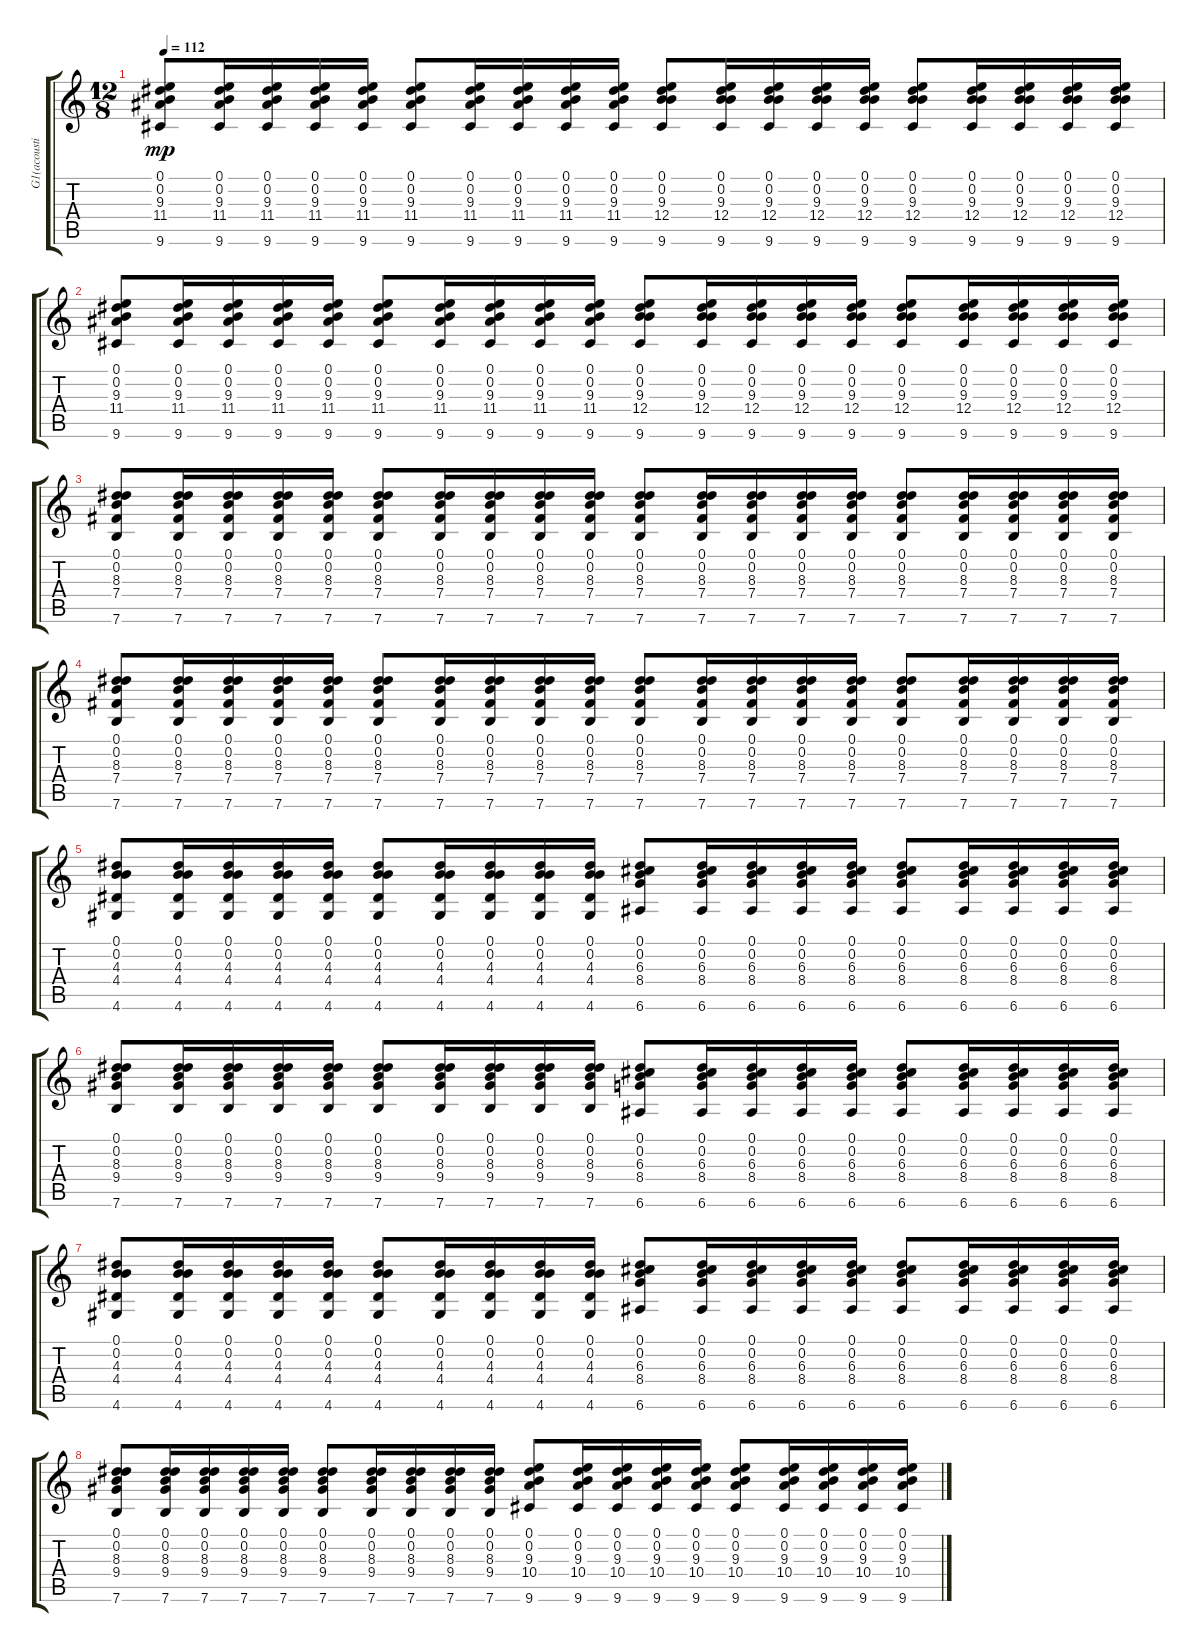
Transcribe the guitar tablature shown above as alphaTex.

\track ("G1(acoustic)" "G1(acousti") {instrument acousticguitarsteel}
\staff {score tabs}
\tuning (Eb4 B3 G3 B2 A2 E2) {hide}
\ts (12 8)
\tempo 112
\clef g2
\ks c
(0.1 0.2 9.3 11.4 9.6).8{dy mp} (0.1 0.2 9.3 11.4 9.6).16 (0.1 0.2 9.3 11.4 9.6).16 (0.1 0.2 9.3 11.4 9.6).16 (0.1 0.2 9.3 11.4 9.6).16 (0.1 0.2 9.3 11.4 9.6).8 (0.1 0.2 9.3 11.4 9.6).16 (0.1 0.2 9.3 11.4 9.6).16 (0.1 0.2 9.3 11.4 9.6).16 (0.1 0.2 9.3 11.4 9.6).16 (0.1 0.2 9.3 12.4 9.6).8 (0.1 0.2 9.3 12.4 9.6).16 (0.1 0.2 9.3 12.4 9.6).16 (0.1 0.2 9.3 12.4 9.6).16 (0.1 0.2 9.3 12.4 9.6).16 (0.1 0.2 9.3 12.4 9.6).8 (0.1 0.2 9.3 12.4 9.6).16 (0.1 0.2 9.3 12.4 9.6).16 (0.1 0.2 9.3 12.4 9.6).16 (0.1 0.2 9.3 12.4 9.6).16 |
(0.1 0.2 9.3 11.4 9.6).8 (0.1 0.2 9.3 11.4 9.6).16 (0.1 0.2 9.3 11.4 9.6).16 (0.1 0.2 9.3 11.4 9.6).16 (0.1 0.2 9.3 11.4 9.6).16 (0.1 0.2 9.3 11.4 9.6).8 (0.1 0.2 9.3 11.4 9.6).16 (0.1 0.2 9.3 11.4 9.6).16 (0.1 0.2 9.3 11.4 9.6).16 (0.1 0.2 9.3 11.4 9.6).16 (0.1 0.2 9.3 12.4 9.6).8 (0.1 0.2 9.3 12.4 9.6).16 (0.1 0.2 9.3 12.4 9.6).16 (0.1 0.2 9.3 12.4 9.6).16 (0.1 0.2 9.3 12.4 9.6).16 (0.1 0.2 9.3 12.4 9.6).8 (0.1 0.2 9.3 12.4 9.6).16 (0.1 0.2 9.3 12.4 9.6).16 (0.1 0.2 9.3 12.4 9.6).16 (0.1 0.2 9.3 12.4 9.6).16 |
(0.1 0.2 8.3 7.4 7.6).8 (0.1 0.2 8.3 7.4 7.6).16 (0.1 0.2 8.3 7.4 7.6).16 (0.1 0.2 8.3 7.4 7.6).16 (0.1 0.2 8.3 7.4 7.6).16 (0.1 0.2 8.3 7.4 7.6).8 (0.1 0.2 8.3 7.4 7.6).16 (0.1 0.2 8.3 7.4 7.6).16 (0.1 0.2 8.3 7.4 7.6).16 (0.1 0.2 8.3 7.4 7.6).16 (0.1 0.2 8.3 7.4 7.6).8 (0.1 0.2 8.3 7.4 7.6).16 (0.1 0.2 8.3 7.4 7.6).16 (0.1 0.2 8.3 7.4 7.6).16 (0.1 0.2 8.3 7.4 7.6).16 (0.1 0.2 8.3 7.4 7.6).8 (0.1 0.2 8.3 7.4 7.6).16 (0.1 0.2 8.3 7.4 7.6).16 (0.1 0.2 8.3 7.4 7.6).16 (0.1 0.2 8.3 7.4 7.6).16 |
(0.1 0.2 8.3 7.4 7.6).8 (0.1 0.2 8.3 7.4 7.6).16 (0.1 0.2 8.3 7.4 7.6).16 (0.1 0.2 8.3 7.4 7.6).16 (0.1 0.2 8.3 7.4 7.6).16 (0.1 0.2 8.3 7.4 7.6).8 (0.1 0.2 8.3 7.4 7.6).16 (0.1 0.2 8.3 7.4 7.6).16 (0.1 0.2 8.3 7.4 7.6).16 (0.1 0.2 8.3 7.4 7.6).16 (0.1 0.2 8.3 7.4 7.6).8 (0.1 0.2 8.3 7.4 7.6).16 (0.1 0.2 8.3 7.4 7.6).16 (0.1 0.2 8.3 7.4 7.6).16 (0.1 0.2 8.3 7.4 7.6).16 (0.1 0.2 8.3 7.4 7.6).8 (0.1 0.2 8.3 7.4 7.6).16 (0.1 0.2 8.3 7.4 7.6).16 (0.1 0.2 8.3 7.4 7.6).16 (0.1 0.2 8.3 7.4 7.6).16 |
(0.1 0.2 4.3 4.4 4.6).8 (0.1 0.2 4.3 4.4 4.6).16 (0.1 0.2 4.3 4.4 4.6).16 (0.1 0.2 4.3 4.4 4.6).16 (0.1 0.2 4.3 4.4 4.6).16 (0.1 0.2 4.3 4.4 4.6).8 (0.1 0.2 4.3 4.4 4.6).16 (0.1 0.2 4.3 4.4 4.6).16 (0.1 0.2 4.3 4.4 4.6).16 (0.1 0.2 4.3 4.4 4.6).16 (0.1 0.2 6.3 8.4 6.6).8 (0.1 0.2 6.3 8.4 6.6).16 (0.1 0.2 6.3 8.4 6.6).16 (0.1 0.2 6.3 8.4 6.6).16 (0.1 0.2 6.3 8.4 6.6).16 (0.1 0.2 6.3 8.4 6.6).8 (0.1 0.2 6.3 8.4 6.6).16 (0.1 0.2 6.3 8.4 6.6).16 (0.1 0.2 6.3 8.4 6.6).16 (0.1 0.2 6.3 8.4 6.6).16 |
(0.1 0.2 8.3 9.4 7.6).8 (0.1 0.2 8.3 9.4 7.6).16 (0.1 0.2 8.3 9.4 7.6).16 (0.1 0.2 8.3 9.4 7.6).16 (0.1 0.2 8.3 9.4 7.6).16 (0.1 0.2 8.3 9.4 7.6).8 (0.1 0.2 8.3 9.4 7.6).16 (0.1 0.2 8.3 9.4 7.6).16 (0.1 0.2 8.3 9.4 7.6).16 (0.1 0.2 8.3 9.4 7.6).16 (0.1 0.2 6.3 8.4 6.6).8 (0.1 0.2 6.3 8.4 6.6).16 (0.1 0.2 6.3 8.4 6.6).16 (0.1 0.2 6.3 8.4 6.6).16 (0.1 0.2 6.3 8.4 6.6).16 (0.1 0.2 6.3 8.4 6.6).8 (0.1 0.2 6.3 8.4 6.6).16 (0.1 0.2 6.3 8.4 6.6).16 (0.1 0.2 6.3 8.4 6.6).16 (0.1 0.2 6.3 8.4 6.6).16 |
(0.1 0.2 4.3 4.4 4.6).8 (0.1 0.2 4.3 4.4 4.6).16 (0.1 0.2 4.3 4.4 4.6).16 (0.1 0.2 4.3 4.4 4.6).16 (0.1 0.2 4.3 4.4 4.6).16 (0.1 0.2 4.3 4.4 4.6).8 (0.1 0.2 4.3 4.4 4.6).16 (0.1 0.2 4.3 4.4 4.6).16 (0.1 0.2 4.3 4.4 4.6).16 (0.1 0.2 4.3 4.4 4.6).16 (0.1 0.2 6.3 8.4 6.6).8 (0.1 0.2 6.3 8.4 6.6).16 (0.1 0.2 6.3 8.4 6.6).16 (0.1 0.2 6.3 8.4 6.6).16 (0.1 0.2 6.3 8.4 6.6).16 (0.1 0.2 6.3 8.4 6.6).8 (0.1 0.2 6.3 8.4 6.6).16 (0.1 0.2 6.3 8.4 6.6).16 (0.1 0.2 6.3 8.4 6.6).16 (0.1 0.2 6.3 8.4 6.6).16 |
(0.1 0.2 8.3 9.4 7.6).8 (0.1 0.2 8.3 9.4 7.6).16 (0.1 0.2 8.3 9.4 7.6).16 (0.1 0.2 8.3 9.4 7.6).16 (0.1 0.2 8.3 9.4 7.6).16 (0.1 0.2 8.3 9.4 7.6).8 (0.1 0.2 8.3 9.4 7.6).16 (0.1 0.2 8.3 9.4 7.6).16 (0.1 0.2 8.3 9.4 7.6).16 (0.1 0.2 8.3 9.4 7.6).16 (0.1 0.2 9.3 10.4 9.6).8 (0.1 0.2 9.3 10.4 9.6).16 (0.1 0.2 9.3 10.4 9.6).16 (0.1 0.2 9.3 10.4 9.6).16 (0.1 0.2 9.3 10.4 9.6).16 (0.1 0.2 9.3 10.4 9.6).8 (0.1 0.2 9.3 10.4 9.6).16 (0.1 0.2 9.3 10.4 9.6).16 (0.1 0.2 9.3 10.4 9.6).16 (0.1 0.2 9.3 10.4 9.6).16
